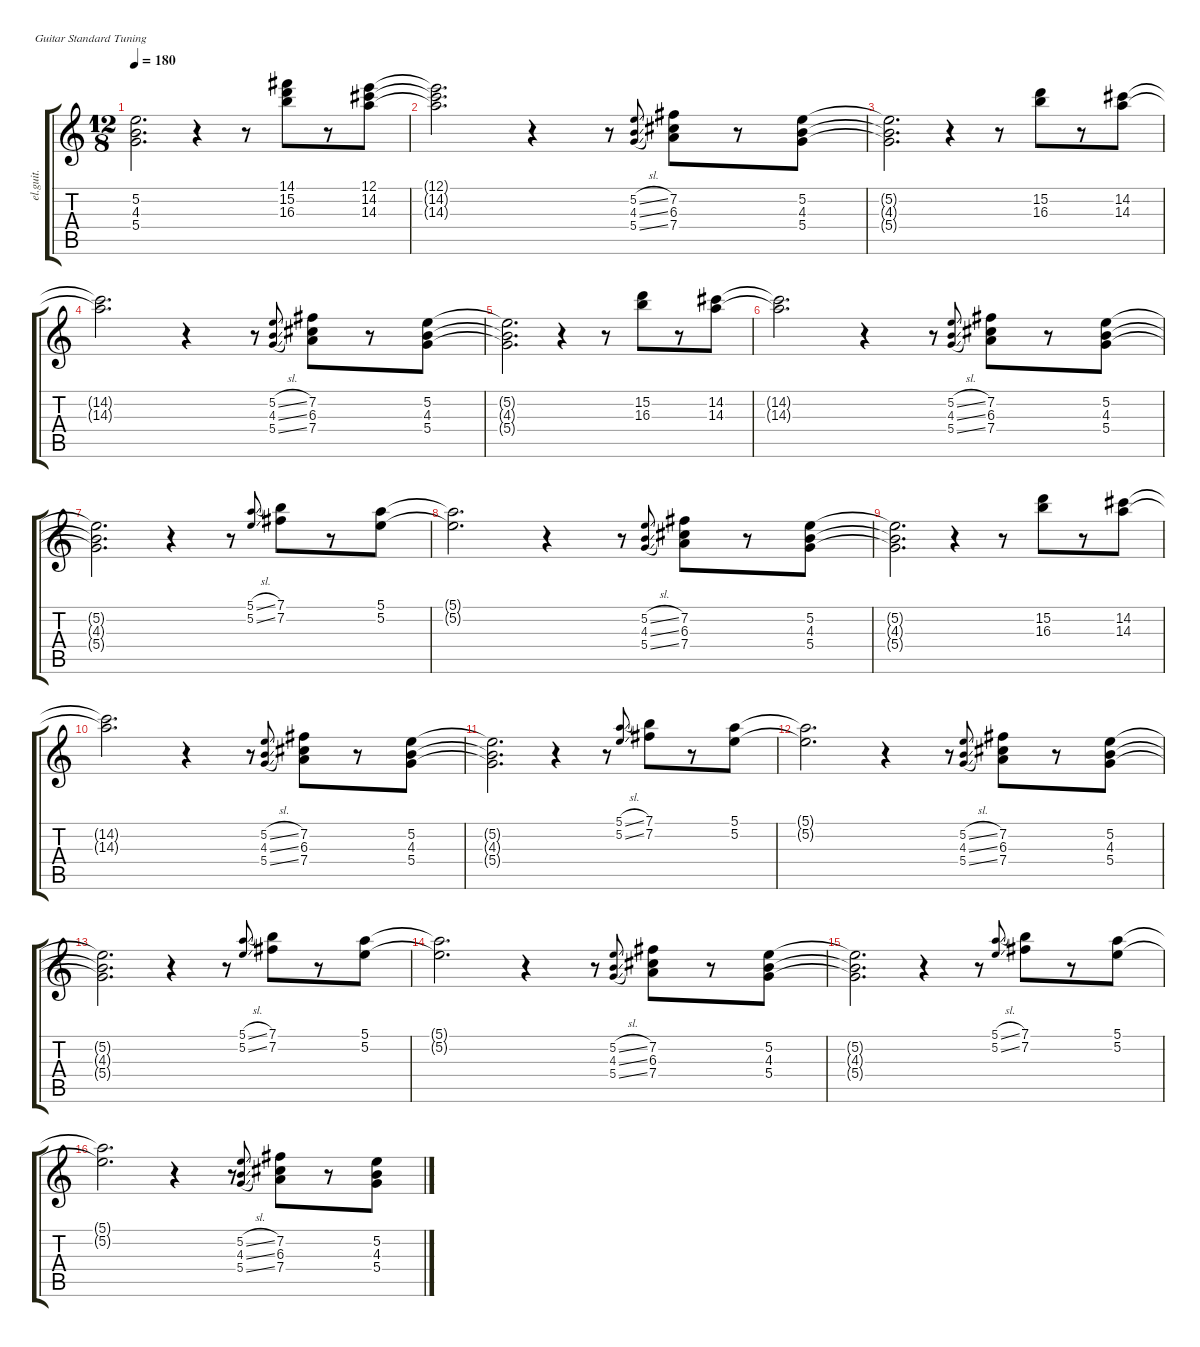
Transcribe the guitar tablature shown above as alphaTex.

\defaultSystemsLayout 2
\hideDynamics
\track ("高中正義 Rhythm" "el.guit.") {defaultSystemsLayout 2 instrument electricguitarclean}
\staff {score tabs}
\tuning (E4 B3 G3 D3 A2 E2)
\ts (12 8)
\tempo 180
\clef g2
\ks c
(5.4{t} 4.3{t} 5.2{t}).2{d dy mf beam Down} r.4{beam Down} r.8{beam Down} (15.2 16.3 14.1{acc #}).8{beam Down} r.8{beam Down} (14.2{acc #} 14.3 12.1).8{beam Down} |
(14.2{t acc #} 14.3{t} 12.1{t}).2{d beam Down} r.4{beam Down} r.8{beam Down} (5.2{sl} 4.3{sl} 5.4{sl}).8{gr onbeat beam Up} (7.2{acc #} 6.3{acc #} 7.4).8{beam Down} r.8{beam Down} (5.2 4.3 5.4).8{beam Down} |
(5.4{t} 4.3{t} 5.2{t}).2{d beam Down} r.4{beam Down} r.8{beam Down} (15.2 16.3).8{beam Down} r.8{beam Down} (14.2{acc #} 14.3).8{beam Down} |
(14.2{t acc #} 14.3{t}).2{d beam Down} r.4{beam Down} r.8{beam Down} (5.2{sl} 4.3{sl} 5.4{sl}).8{gr onbeat beam Up} (7.2{acc #} 6.3{acc #} 7.4).8{beam Down} r.8{beam Down} (5.2 4.3 5.4).8{beam Down} |
(5.4{t} 4.3{t} 5.2{t}).2{d beam Down} r.4{beam Down} r.8{beam Down} (15.2 16.3).8{beam Down} r.8{beam Down} (14.2{acc #} 14.3).8{beam Down} |
(14.2{t acc #} 14.3{t}).2{d beam Down} r.4{beam Down} r.8{beam Down} (5.2{sl} 4.3{sl} 5.4{sl}).8{gr onbeat beam Up} (7.2{acc #} 6.3{acc #} 7.4).8{beam Down} r.8{beam Down} (5.2 4.3 5.4).8{beam Down} |
(5.4{t} 4.3{t} 5.2{t}).2{d beam Down} r.4{beam Down} r.8{beam Down} (5.2{sl} 5.1{sl}).8{gr onbeat beam Up} (7.1 7.2{acc #}).8{beam Down} r.8{beam Down} (5.1 5.2).8{beam Down} |
(5.2{t} 5.1{t}).2{d beam Down} r.4{beam Down} r.8{beam Down} (5.2{sl} 4.3{sl} 5.4{sl}).8{gr onbeat beam Up} (7.2{acc #} 6.3{acc #} 7.4).8{beam Down} r.8{beam Down} (5.2 4.3 5.4).8{beam Down} |
(5.4{t} 4.3{t} 5.2{t}).2{d beam Down} r.4{beam Down} r.8{beam Down} (15.2 16.3).8{beam Down} r.8{beam Down} (14.2{acc #} 14.3).8{beam Down} |
(14.2{t acc #} 14.3{t}).2{d beam Down} r.4{beam Down} r.8{beam Down} (5.2{sl} 4.3{sl} 5.4{sl}).8{gr onbeat beam Up} (7.2{acc #} 6.3{acc #} 7.4).8{beam Down} r.8{beam Down} (5.2 4.3 5.4).8{beam Down} |
(5.4{t} 4.3{t} 5.2{t}).2{d beam Down} r.4{beam Down} r.8{beam Down} (5.2{sl} 5.1{sl}).8{gr onbeat beam Up} (7.1 7.2{acc #}).8{beam Down} r.8{beam Down} (5.1 5.2).8{beam Down} |
(5.2{t} 5.1{t}).2{d beam Down} r.4{beam Down} r.8{beam Down} (5.2{sl} 4.3{sl} 5.4{sl}).8{gr onbeat beam Up} (7.2{acc #} 6.3{acc #} 7.4).8{beam Down} r.8{beam Down} (5.2 4.3 5.4).8{beam Down} |
(5.4{t} 4.3{t} 5.2{t}).2{d beam Down} r.4{beam Down} r.8{beam Down} (5.2{sl} 5.1{sl}).8{gr onbeat beam Up} (7.1 7.2{acc #}).8{beam Down} r.8{beam Down} (5.1 5.2).8{beam Down} |
(5.2{t} 5.1{t}).2{d beam Down} r.4{beam Down} r.8{beam Down} (5.2{sl} 4.3{sl} 5.4{sl}).8{gr onbeat beam Up} (7.2{acc #} 6.3{acc #} 7.4).8{beam Down} r.8{beam Down} (5.2 4.3 5.4).8{beam Down} |
(5.4{t} 4.3{t} 5.2{t}).2{d beam Down} r.4{beam Down} r.8{beam Down} (5.2{sl} 5.1{sl}).8{gr onbeat beam Up} (7.1 7.2{acc #}).8{beam Down} r.8{beam Down} (5.1 5.2).8{beam Down} |
(5.2{t} 5.1{t}).2{d beam Down} r.4{beam Down} r.8{beam Down} (5.2{sl} 4.3{sl} 5.4{sl}).8{gr onbeat beam Up} (7.2{acc #} 6.3{acc #} 7.4).8{beam Down} r.8{beam Down} (5.2 4.3 5.4).8{beam Down}
